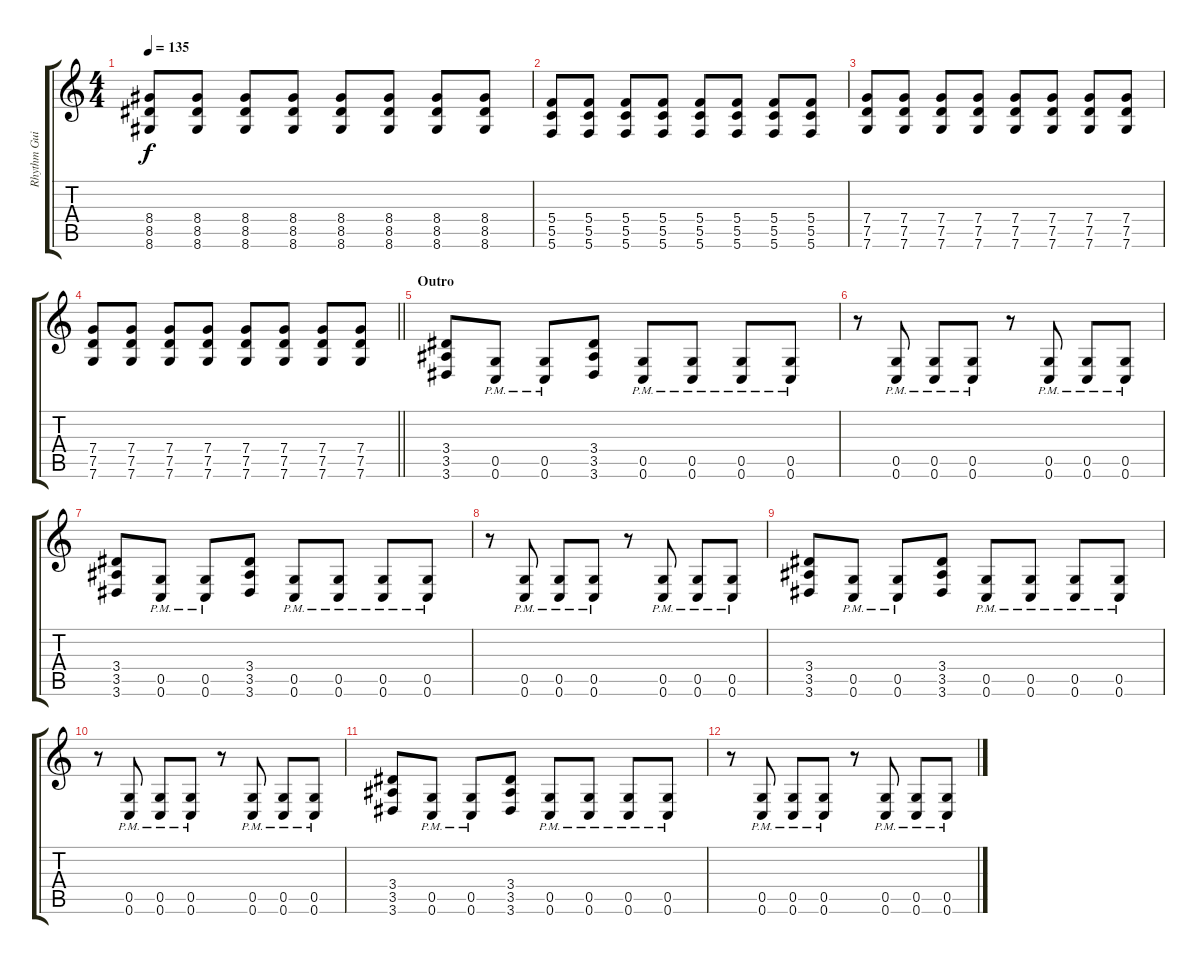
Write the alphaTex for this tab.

\track ("Rhythm Guitar" "Rhythm Gui") {instrument distortionguitar}
\staff {score tabs}
\tuning (D4 A3 F3 C3 G2 C2) {hide}
\ts (4 4)
\tempo 135
\clef g2
\ks c
(8.4 8.5 8.6).8{dy f} (8.4 8.5 8.6).8 (8.4 8.5 8.6).8 (8.4 8.5 8.6).8 (8.4 8.5 8.6).8 (8.4 8.5 8.6).8 (8.4 8.5 8.6).8 (8.4 8.5 8.6).8 |
(5.4 5.5 5.6).8 (5.4 5.5 5.6).8 (5.4 5.5 5.6).8 (5.4 5.5 5.6).8 (5.4 5.5 5.6).8 (5.4 5.5 5.6).8 (5.4 5.5 5.6).8 (5.4 5.5 5.6).8 |
(7.4 7.5 7.6).8 (7.4 7.5 7.6).8 (7.4 7.5 7.6).8 (7.4 7.5 7.6).8 (7.4 7.5 7.6).8 (7.4 7.5 7.6).8 (7.4 7.5 7.6).8 (7.4 7.5 7.6).8 |
\barLineRight lightlight
(7.4 7.5 7.6).8 (7.4 7.5 7.6).8 (7.4 7.5 7.6).8 (7.4 7.5 7.6).8 (7.4 7.5 7.6).8 (7.4 7.5 7.6).8 (7.4 7.5 7.6).8 (7.4 7.5 7.6).8 |
\section ("" "Outro")
(3.4 3.5 3.6).8 (0.5{pm} 0.6{pm}).8 (0.5{pm} 0.6{pm}).8 (3.4 3.5 3.6).8 (0.5{pm} 0.6{pm}).8 (0.5{pm} 0.6{pm}).8 (0.5{pm} 0.6{pm}).8 (0.5{pm} 0.6{pm}).8 |
r.8 (0.5{pm} 0.6{pm}).8 (0.5{pm} 0.6{pm}).8 (0.5{pm} 0.6{pm}).8 r.8 (0.5{pm} 0.6{pm}).8 (0.5{pm} 0.6{pm}).8 (0.5{pm} 0.6{pm}).8 |
(3.4 3.5 3.6).8 (0.5{pm} 0.6{pm}).8 (0.5{pm} 0.6{pm}).8 (3.4 3.5 3.6).8 (0.5{pm} 0.6{pm}).8 (0.5{pm} 0.6{pm}).8 (0.5{pm} 0.6{pm}).8 (0.5{pm} 0.6{pm}).8 |
r.8 (0.5{pm} 0.6{pm}).8 (0.5{pm} 0.6{pm}).8 (0.5{pm} 0.6{pm}).8 r.8 (0.5{pm} 0.6{pm}).8 (0.5{pm} 0.6{pm}).8 (0.5{pm} 0.6{pm}).8 |
(3.4 3.5 3.6).8 (0.5{pm} 0.6{pm}).8 (0.5{pm} 0.6{pm}).8 (3.4 3.5 3.6).8 (0.5{pm} 0.6{pm}).8 (0.5{pm} 0.6{pm}).8 (0.5{pm} 0.6{pm}).8 (0.5{pm} 0.6{pm}).8 |
r.8 (0.5{pm} 0.6{pm}).8 (0.5{pm} 0.6{pm}).8 (0.5{pm} 0.6{pm}).8 r.8 (0.5{pm} 0.6{pm}).8 (0.5{pm} 0.6{pm}).8 (0.5{pm} 0.6{pm}).8 |
(3.4 3.5 3.6).8 (0.5{pm} 0.6{pm}).8 (0.5{pm} 0.6{pm}).8 (3.4 3.5 3.6).8 (0.5{pm} 0.6{pm}).8 (0.5{pm} 0.6{pm}).8 (0.5{pm} 0.6{pm}).8 (0.5{pm} 0.6{pm}).8 |
r.8 (0.5{pm} 0.6{pm}).8 (0.5{pm} 0.6{pm}).8 (0.5{pm} 0.6{pm}).8 r.8 (0.5{pm} 0.6{pm}).8 (0.5{pm} 0.6{pm}).8 (0.5{pm} 0.6{pm}).8
